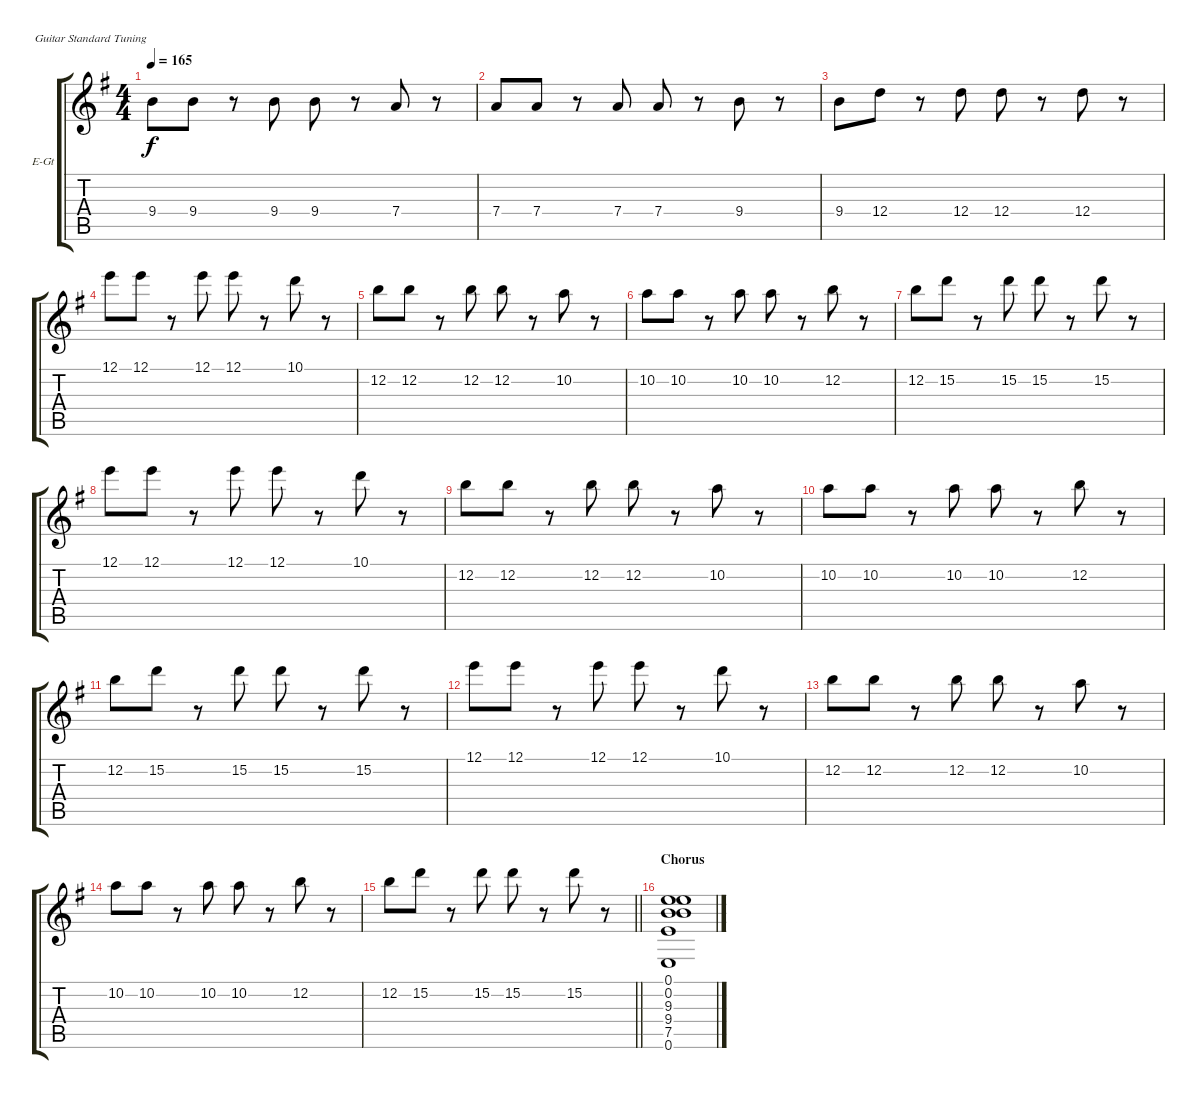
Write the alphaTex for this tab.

\bracketExtendMode groupsimilarinstruments
\firstSystemTrackNameOrientation horizontal
\otherSystemsTrackNameOrientation horizontal
\track ("Track 2" "E-Gt") {instrument overdrivenguitar}
\staff {score tabs}
\tuning (E4 B3 G3 D3 A2 E2)
\ts (4 4)
\tempo 165
\clef g2
\ks eminor
9.4.8{dy f} 9.4.8 r.8 9.4.8 9.4.8 r.8 7.4.8 r.8 |
7.4.8 7.4.8 r.8 7.4.8 7.4.8 r.8 9.4.8 r.8 |
9.4.8 12.4.8 r.8 12.4.8 12.4.8 r.8 12.4.8 r.8 |
12.1.8 12.1.8 r.8 12.1.8 12.1.8 r.8 10.1.8 r.8 |
12.2.8 12.2.8 r.8 12.2.8 12.2.8 r.8 10.2.8 r.8 |
10.2.8 10.2.8 r.8 10.2.8 10.2.8 r.8 12.2.8 r.8 |
12.2.8 15.2.8 r.8 15.2.8 15.2.8 r.8 15.2.8 r.8 |
12.1.8 12.1.8 r.8 12.1.8 12.1.8 r.8 10.1.8 r.8 |
12.2.8 12.2.8 r.8 12.2.8 12.2.8 r.8 10.2.8 r.8 |
10.2.8 10.2.8 r.8 10.2.8 10.2.8 r.8 12.2.8 r.8 |
12.2.8 15.2.8 r.8 15.2.8 15.2.8 r.8 15.2.8 r.8 |
12.1.8 12.1.8 r.8 12.1.8 12.1.8 r.8 10.1.8 r.8 |
12.2.8 12.2.8 r.8 12.2.8 12.2.8 r.8 10.2.8 r.8 |
10.2.8 10.2.8 r.8 10.2.8 10.2.8 r.8 12.2.8 r.8 |
\barLineRight lightlight
12.2.8 15.2.8 r.8 15.2.8 15.2.8 r.8 15.2.8 r.8 |
\section ("" "Chorus")
(0.1 0.2 9.3 9.4 7.5 0.6).1
